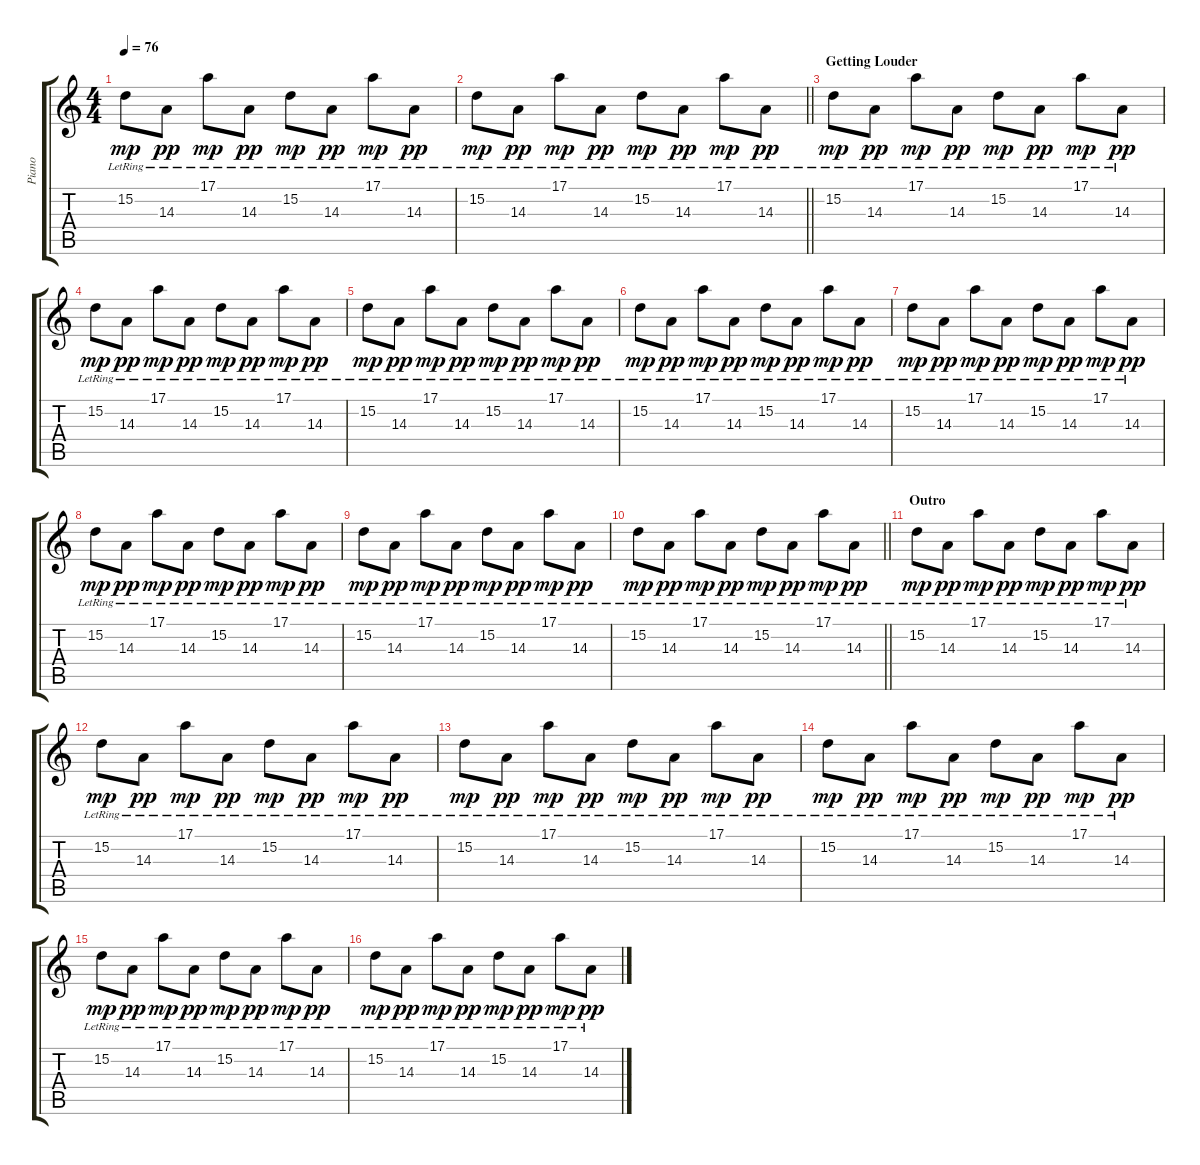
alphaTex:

\track ("Piano" "Piano") {instrument acousticgrandpiano}
\staff {score tabs}
\tuning (E4 B3 G3 D3 A2 E2) {hide}
\ts (4 4)
\tempo 76
\clef g2
\ks c
15.2{lr}.8{dy mp} 14.3{lr}.8{dy pp} 17.1{lr}.8{dy mp} 14.3{lr}.8{dy pp} 15.2{lr}.8{dy mp} 14.3{lr}.8{dy pp} 17.1{lr}.8{dy mp} 14.3{lr}.8{dy pp} |
\barLineRight lightlight
15.2{lr}.8{dy mp} 14.3{lr}.8{dy pp} 17.1{lr}.8{dy mp} 14.3{lr}.8{dy pp} 15.2{lr}.8{dy mp} 14.3{lr}.8{dy pp} 17.1{lr}.8{dy mp} 14.3{lr}.8{dy pp} |
\section ("" "Getting Louder")
15.2{lr}.8{dy mp volume 11} 14.3{lr}.8{dy pp} 17.1{lr}.8{dy mp} 14.3{lr}.8{dy pp} 15.2{lr}.8{dy mp} 14.3{lr}.8{dy pp} 17.1{lr}.8{dy mp} 14.3{lr}.8{dy pp} |
15.2{lr}.8{dy mp} 14.3{lr}.8{dy pp} 17.1{lr}.8{dy mp} 14.3{lr}.8{dy pp} 15.2{lr}.8{dy mp} 14.3{lr}.8{dy pp} 17.1{lr}.8{dy mp} 14.3{lr}.8{dy pp} |
15.2{lr}.8{dy mp} 14.3{lr}.8{dy pp} 17.1{lr}.8{dy mp} 14.3{lr}.8{dy pp} 15.2{lr}.8{dy mp} 14.3{lr}.8{dy pp} 17.1{lr}.8{dy mp} 14.3{lr}.8{dy pp} |
15.2{lr}.8{dy mp} 14.3{lr}.8{dy pp} 17.1{lr}.8{dy mp} 14.3{lr}.8{dy pp} 15.2{lr}.8{dy mp} 14.3{lr}.8{dy pp} 17.1{lr}.8{dy mp} 14.3{lr}.8{dy pp} |
15.2{lr}.8{dy mp} 14.3{lr}.8{dy pp} 17.1{lr}.8{dy mp} 14.3{lr}.8{dy pp} 15.2{lr}.8{dy mp} 14.3{lr}.8{dy pp} 17.1{lr}.8{dy mp} 14.3{lr}.8{dy pp} |
15.2{lr}.8{dy mp} 14.3{lr}.8{dy pp} 17.1{lr}.8{dy mp} 14.3{lr}.8{dy pp} 15.2{lr}.8{dy mp} 14.3{lr}.8{dy pp} 17.1{lr}.8{dy mp} 14.3{lr}.8{dy pp} |
15.2{lr}.8{dy mp} 14.3{lr}.8{dy pp} 17.1{lr}.8{dy mp} 14.3{lr}.8{dy pp} 15.2{lr}.8{dy mp} 14.3{lr}.8{dy pp} 17.1{lr}.8{dy mp} 14.3{lr}.8{dy pp} |
\barLineRight lightlight
15.2{lr}.8{dy mp} 14.3{lr}.8{dy pp} 17.1{lr}.8{dy mp} 14.3{lr}.8{dy pp} 15.2{lr}.8{dy mp} 14.3{lr}.8{dy pp} 17.1{lr}.8{dy mp} 14.3{lr}.8{dy pp} |
\section ("" "Outro")
15.2{lr}.8{dy mp} 14.3{lr}.8{dy pp} 17.1{lr}.8{dy mp} 14.3{lr}.8{dy pp} 15.2{lr}.8{dy mp} 14.3{lr}.8{dy pp} 17.1{lr}.8{dy mp} 14.3{lr}.8{dy pp} |
15.2{lr}.8{dy mp} 14.3{lr}.8{dy pp} 17.1{lr}.8{dy mp} 14.3{lr}.8{dy pp} 15.2{lr}.8{dy mp} 14.3{lr}.8{dy pp} 17.1{lr}.8{dy mp} 14.3{lr}.8{dy pp} |
15.2{lr}.8{dy mp} 14.3{lr}.8{dy pp} 17.1{lr}.8{dy mp} 14.3{lr}.8{dy pp} 15.2{lr}.8{dy mp} 14.3{lr}.8{dy pp} 17.1{lr}.8{dy mp} 14.3{lr}.8{dy pp} |
15.2{lr}.8{dy mp} 14.3{lr}.8{dy pp} 17.1{lr}.8{dy mp} 14.3{lr}.8{dy pp} 15.2{lr}.8{dy mp} 14.3{lr}.8{dy pp} 17.1{lr}.8{dy mp} 14.3{lr}.8{dy pp} |
15.2{lr}.8{dy mp} 14.3{lr}.8{dy pp} 17.1{lr}.8{dy mp} 14.3{lr}.8{dy pp} 15.2{lr}.8{dy mp} 14.3{lr}.8{dy pp} 17.1{lr}.8{dy mp} 14.3{lr}.8{dy pp} |
15.2{lr}.8{dy mp} 14.3{lr}.8{dy pp} 17.1{lr}.8{dy mp} 14.3{lr}.8{dy pp} 15.2{lr}.8{dy mp} 14.3{lr}.8{dy pp} 17.1{lr}.8{dy mp} 14.3{lr}.8{dy pp}
